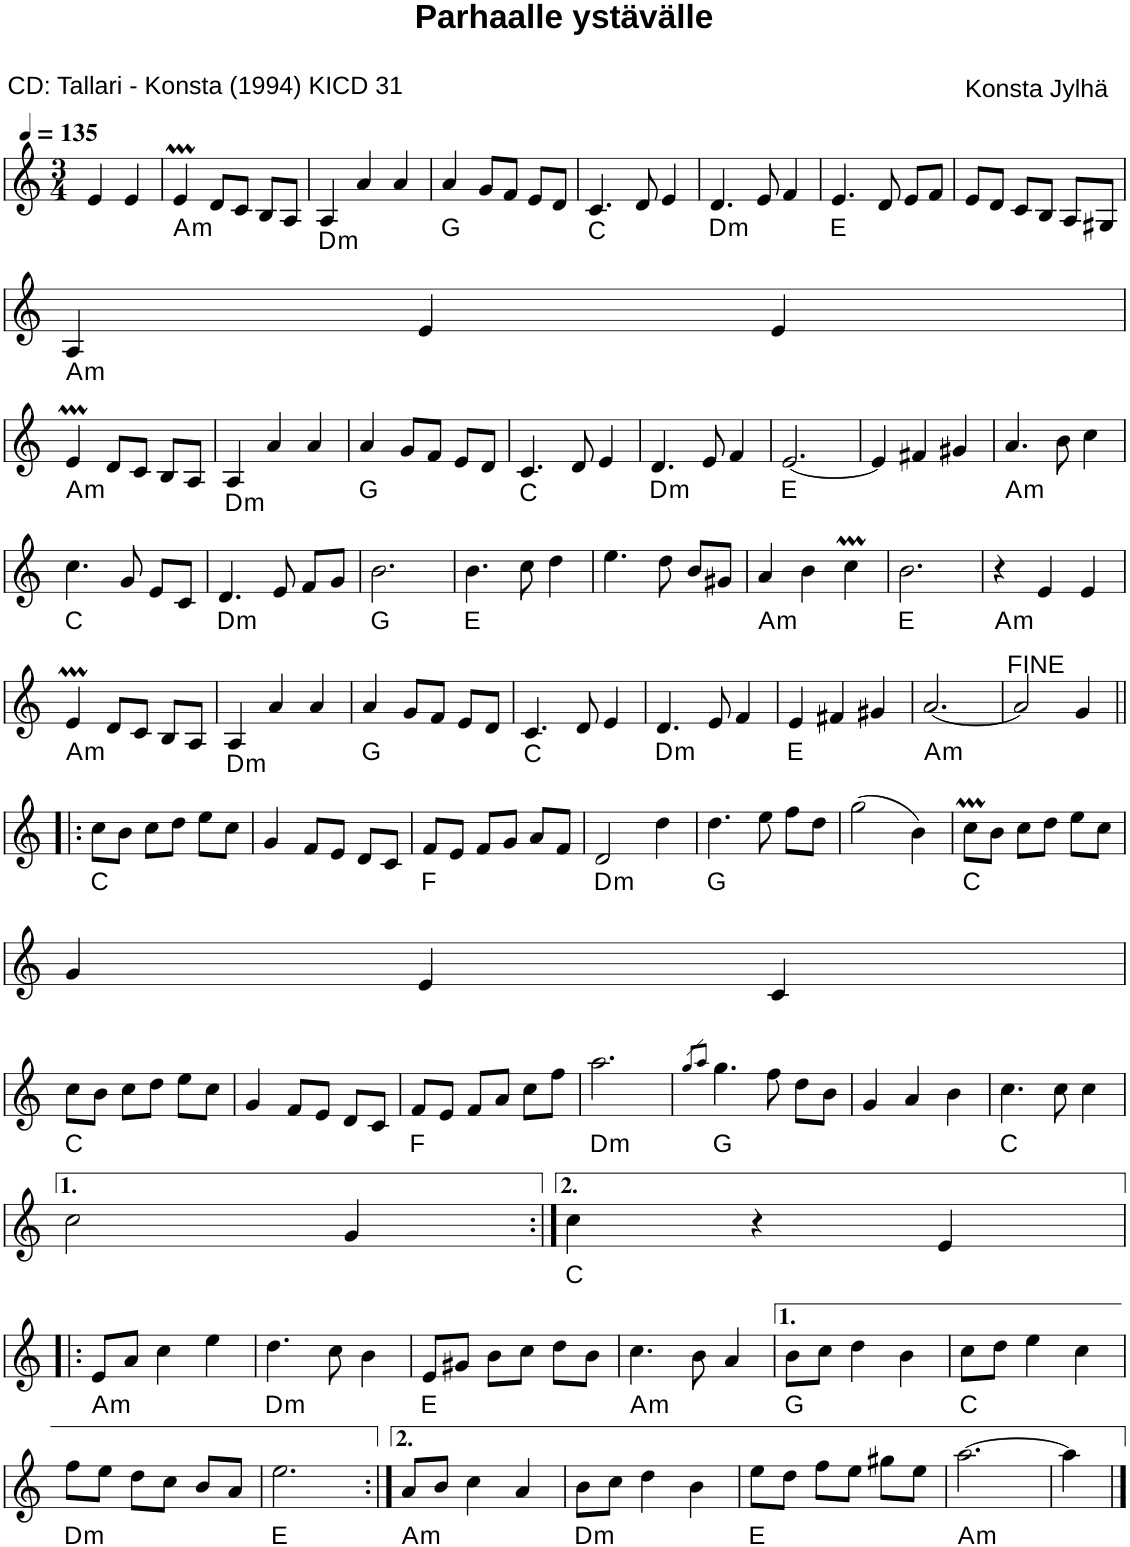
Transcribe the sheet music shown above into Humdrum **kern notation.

**kern	**harte
*part1	*part1
*staff1	*
*I"Piano	*
*I'Pno.	*
*clefG2	*
*k[]	*
*M3/4	*
*MM135	*
=	=
4e/	.
4e/	.
=1	=1
!	!LO:H:kt=m
4em/	A:min
8d/L	.
8c/J	.
8B/L	.
8A/J	.
=2	=2
!	!LO:H:kt=m
4A/	D:min
4a/	.
4a/	.
=3	=3
4a/	G:maj
8g/L	.
8f/J	.
8e/L	.
8d/J	.
=4	=4
4.c/	C:maj
8d/	.
4e/	.
=5	=5
!	!LO:H:kt=m
4.d/	D:min
8e/	.
4f/	.
=6	=6
4.e/	E:maj
8d/	.
8e/L	.
8f/J	.
=7	=7
8e/L	.
8d/J	.
8c/L	.
8B/J	.
8A/L	.
8G#X/J	.
!!LO:LB:g=z
=8	=8
!	!LO:H:kt=m
4A/	A:min
4e/	.
4e/	.
!!LO:LB:g=z
=9	=9
!	!LO:H:kt=m
4em/	A:min
8d/L	.
8c/J	.
8B/L	.
8A/J	.
=10	=10
!	!LO:H:kt=m
4A/	D:min
4a/	.
4a/	.
=11	=11
4a/	G:maj
8g/L	.
8f/J	.
8e/L	.
8d/J	.
=12	=12
4.c/	C:maj
8d/	.
4e/	.
=13	=13
!	!LO:H:kt=m
4.d/	D:min
8e/	.
4f/	.
=14	=14
[2.e/	E:maj
=15	=15
4e/]	.
4f#X/	.
4g#X/	.
=16	=16
!	!LO:H:kt=m
4.a/	A:min
8b\	.
4cc\	.
!!LO:LB:g=z
=17	=17
4.cc\	C:maj
8g/	.
8e/L	.
8c/J	.
=18	=18
!	!LO:H:kt=m
4.d/	D:min
8e/	.
8f/L	.
8g/J	.
=19	=19
2.b\	G:maj
=20	=20
4.b\	E:maj
8cc\	.
4dd\	.
=21	=21
4.ee\	.
8dd\	.
8b/L	.
8g#X/J	.
=22	=22
!	!LO:H:kt=m
4a/	A:min
4b\	.
4ccM\	.
=23	=23
2.b\	E:maj
=24	=24
!	!LO:H:kt=m
4r	A:min
4e/	.
4e/	.
!!LO:LB:g=z
=25	=25
!	!LO:H:kt=m
4em/	A:min
8d/L	.
8c/J	.
8B/L	.
8A/J	.
=26	=26
!	!LO:H:kt=m
4A/	D:min
4a/	.
4a/	.
=27	=27
4a/	G:maj
8g/L	.
8f/J	.
8e/L	.
8d/J	.
=28	=28
4.c/	C:maj
8d/	.
4e/	.
=29	=29
!	!LO:H:kt=m
4.d/	D:min
8e/	.
4f/	.
=30	=30
4e/	E:maj
4f#X/	.
4g#X/	.
=31	=31
!	!LO:H:kt=m
[2.a/	A:min
=32	=32
2a/]	.
4g/	.
!!LO:LB:g=z
=33!|:	=33!|:
8cc\L	C:maj
8b\J	.
8cc\L	.
8dd\J	.
8ee\L	.
8cc\J	.
=34	=34
4g/	.
8f/L	.
8e/J	.
8d/L	.
8c/J	.
=35	=35
8f/L	F:maj
8e/J	.
8f/L	.
8g/J	.
8a/L	.
8f/J	.
=36	=36
!	!LO:H:kt=m
2d/	D:min
4dd\	.
=37	=37
4.dd\	G:maj
8ee\	.
8ff\L	.
8dd\J	.
=38	=38
(2gg\	.
4b\)	.
=39	=39
8ccM\L	C:maj
8b\J	.
8cc\L	.
8dd\J	.
8ee\L	.
8cc\J	.
!!LO:LB:g=z
=40	=40
4g/	.
4e/	.
4c/	.
!!LO:LB:g=z
=41	=41
8cc\L	C:maj
8b\J	.
8cc\L	.
8dd\J	.
8ee\L	.
8cc\J	.
=42	=42
4g/	.
8f/L	.
8e/J	.
8d/L	.
8c/J	.
=43	=43
8f/L	F:maj
8e/J	.
8f/L	.
8a/J	.
8cc\L	.
8ff\J	.
=44	=44
!	!LO:H:kt=m
2.aa\	D:min
=45	=45
8qgg/L	.
8qaa/J	.
4.gg\	G:maj
8ff\	.
8dd\L	.
8b\J	.
=46	=46
4g/	.
4a/	.
4b\	.
=47	=47
4.cc\	C:maj
8cc\	.
4cc\	.
!!LO:LB:g=z
=48	=48
2cc\	.
4g/	.
=49:|!	=49:|!
4cc\	C:maj
4r	.
4e/	.
!!LO:LB:g=z
=50!|:	=50!|:
!	!LO:H:kt=m
8e/L	A:min
8a/J	.
4cc\	.
4ee\	.
=51	=51
!	!LO:H:kt=m
4.dd\	D:min
8cc\	.
4b\	.
=52	=52
8e/L	E:maj
8g#X/J	.
8b\L	.
8cc\J	.
8dd\L	.
8b\J	.
=53	=53
!	!LO:H:kt=m
4.cc\	A:min
8b\	.
4a/	.
=54	=54
8b\L	G:maj
8cc\J	.
4dd\	.
4b\	.
=55	=55
8cc\L	C:maj
8dd\J	.
4ee\	.
4cc\	.
!!LO:LB:g=z
=56	=56
!	!LO:H:kt=m
8ff\L	D:min
8ee\J	.
8dd\L	.
8cc\J	.
8b/L	.
8a/J	.
=57	=57
2.ee\	E:maj
=58:|!	=58:|!
!	!LO:H:kt=m
8a/L	A:min
8b/J	.
4cc\	.
4a/	.
=59	=59
!	!LO:H:kt=m
8b\L	D:min
8cc\J	.
4dd\	.
4b\	.
=60	=60
8ee\L	E:maj
8dd\J	.
8ff\L	.
8ee\J	.
8gg#X\L	.
8ee\J	.
=61	=61
!	!LO:H:kt=m
[2.aa\	A:min
=62	=62
4aa\]	.
==	==
*-	*-
